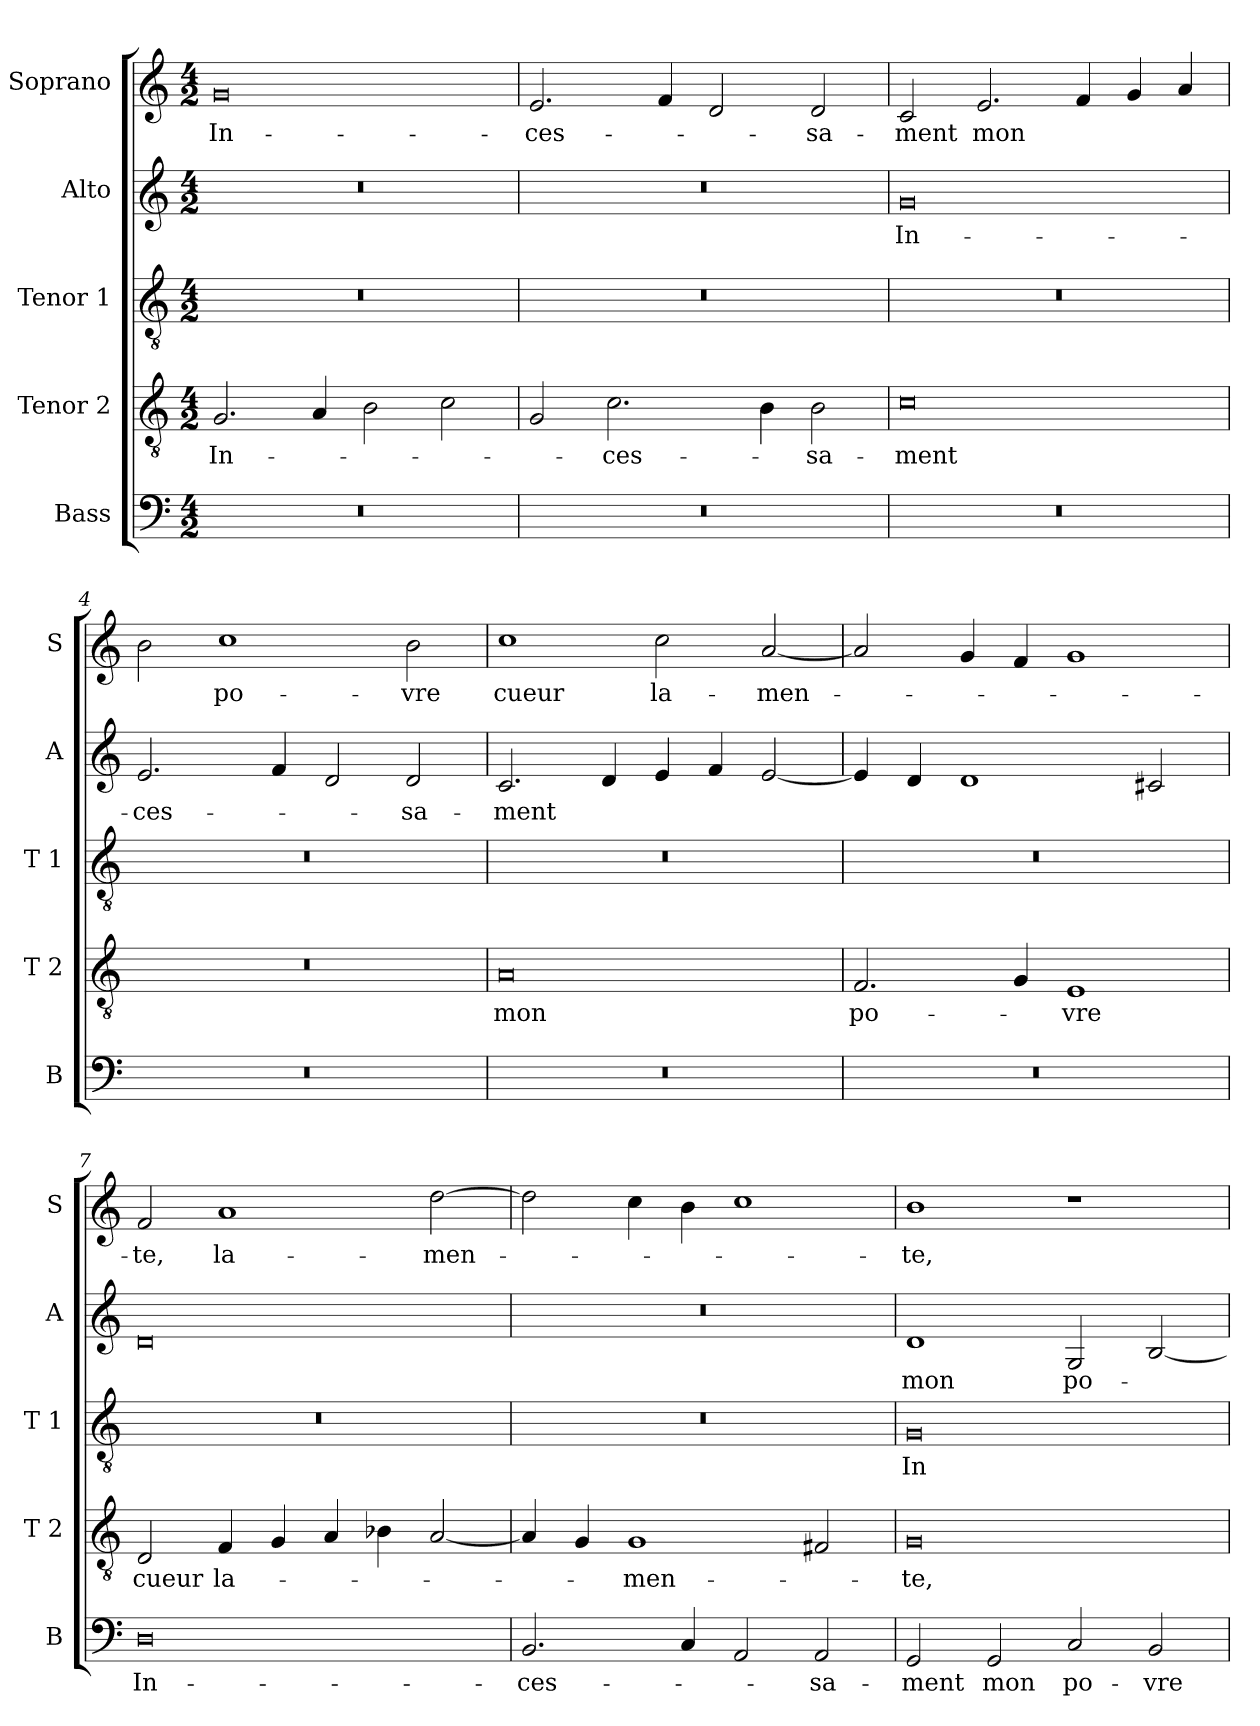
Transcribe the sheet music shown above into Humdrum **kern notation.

**kern	**text	**kern	**text	**kern	**text	**kern	**text	**kern	**text
*part5	*part5	*part4	*part4	*part3	*part3	*part2	*part2	*part1	*part1
*staff5	*staff5	*staff4	*staff4	*staff3	*staff3	*staff2	*staff2	*staff1	*staff1
*I"Bass	*	*I"Tenor 2	*	*I"Tenor 1	*	*I"Alto	*	*I"Soprano	*
*I'B	*	*I'T 2	*	*I'T 1	*	*I'A	*	*I'S	*
*clefF4	*	*clefGv2	*	*clefGv2	*	*clefG2	*	*clefG2	*
*k[]	*	*k[]	*	*k[]	*	*k[]	*	*k[]	*
*C:	*	*C:	*	*C:	*	*C:	*	*C:	*
*M4/2	*	*M4/2	*	*M4/2	*	*M4/2	*	*M4/2	*
=1	=1	=1	=1	=1	=1	=1	=1	=1	=1
!	!	!	!LO:LY:b	!	!	!	!	!	!LO:LY:b
0r	.	2.G/	In-	0r	.	0r	.	0g	In-
.	.	4A/	.	.	.	.	.	.	.
.	.	2B\	.	.	.	.	.	.	.
.	.	2c\	.	.	.	.	.	.	.
=2	=2	=2	=2	=2	=2	=2	=2	=2	=2
!	!	!	!	!	!	!	!	!	!LO:LY:b
0r	.	2G/	.	0r	.	0r	.	2.e/	-ces-
!	!	!	!LO:LY:b	!	!	!	!	!	!
.	.	2.c\	-ces-	.	.	.	.	.	.
.	.	.	.	.	.	.	.	4f/	.
.	.	.	.	.	.	.	.	2d/	.
.	.	4B\	.	.	.	.	.	.	.
!	!	!	!LO:LY:b	!	!	!	!	!	!LO:LY:b
.	.	2B\	-sa-	.	.	.	.	2d/	-sa-
=3	=3	=3	=3	=3	=3	=3	=3	=3	=3
!	!	!	!LO:LY:b	!	!	!	!LO:LY:b	!	!LO:LY:b
0r	.	0c	-ment	0r	.	0g	In-	2c/	-ment
!	!	!	!	!	!	!	!	!	!LO:LY:b
.	.	.	.	.	.	.	.	2.e/	mon
.	.	.	.	.	.	.	.	4f/	.
.	.	.	.	.	.	.	.	4g/	.
.	.	.	.	.	.	.	.	4a/	.
=4	=4	=4	=4	=4	=4	=4	=4	=4	=4
!	!	!	!	!	!	!	!LO:LY:b	!	!
0r	.	0r	.	0r	.	2.e/	-ces-	2b\	.
!	!	!	!	!	!	!	!	!	!LO:LY:b
.	.	.	.	.	.	.	.	1cc	po-
.	.	.	.	.	.	4f/	.	.	.
.	.	.	.	.	.	2d/	.	.	.
!	!	!	!	!	!	!	!LO:LY:b	!	!LO:LY:b
.	.	.	.	.	.	2d/	-sa-	2b\	-vre
=5	=5	=5	=5	=5	=5	=5	=5	=5	=5
!	!	!	!LO:LY:b	!	!	!	!LO:LY:b	!	!LO:LY:b
0r	.	0A	mon	0r	.	2.c/	-ment	1cc	cueur
.	.	.	.	.	.	4d/	.	.	.
!	!	!	!	!	!	!	!	!	!LO:LY:b
.	.	.	.	.	.	4e/	.	2cc\	la-
.	.	.	.	.	.	4f/	.	.	.
!	!	!	!	!	!	!	!	!	!LO:LY:b
.	.	.	.	.	.	[2e/	.	[2a/	-men-
=6	=6	=6	=6	=6	=6	=6	=6	=6	=6
!	!	!	!LO:LY:b	!	!	!	!	!	!
0r	.	2.F/	po-	0r	.	4e/]	.	2a/]	.
.	.	.	.	.	.	4d/	.	.	.
.	.	.	.	.	.	1d	.	4g/	.
.	.	4G/	.	.	.	.	.	4f/	.
!	!	!	!LO:LY:b	!	!	!	!	!	!
.	.	1E	-vre	.	.	.	.	1g	.
.	.	.	.	.	.	2c#X/	.	.	.
!!LO:LB:g=z
=7	=7	=7	=7	=7	=7	=7	=7	=7	=7
!	!LO:LY:b	!	!LO:LY:b	!	!	!	!	!	!LO:LY:b
0D	In-	2D/	cueur	0r	.	0d	.	2f/	-te,
!	!	!	!LO:LY:b	!	!	!	!	!	!LO:LY:b
.	.	4F/	la-	.	.	.	.	1a	la-
.	.	4G/	.	.	.	.	.	.	.
.	.	4A/	.	.	.	.	.	.	.
.	.	4B-X\	.	.	.	.	.	.	.
!	!	!	!	!	!	!	!	!	!LO:LY:b
.	.	[2A/	.	.	.	.	.	[2dd\	-men-
=8	=8	=8	=8	=8	=8	=8	=8	=8	=8
!	!LO:LY:b	!	!	!	!	!	!	!	!
2.BB/	-ces-	4A/]	.	0r	.	0r	.	2dd\]	.
.	.	4G/	.	.	.	.	.	.	.
!	!	!	!LO:LY:b	!	!	!	!	!	!
.	.	1G	-men-	.	.	.	.	4cc\	.
4C/	.	.	.	.	.	.	.	4b\	.
2AA/	.	.	.	.	.	.	.	1cc	.
!	!LO:LY:b	!	!	!	!	!	!	!	!
2AA/	-sa-	2F#X/	.	.	.	.	.	.	.
=9	=9	=9	=9	=9	=9	=9	=9	=9	=9
!	!LO:LY:b	!	!LO:LY:b	!	!LO:LY:b	!	!LO:LY:b	!	!LO:LY:b
2GG/	-ment	0G	-te,	0G	In-	1d	mon	1b	-te,
!	!LO:LY:b	!	!	!	!	!	!	!	!
2GG/	mon	.	.	.	.	.	.	.	.
!	!LO:LY:b	!	!	!	!	!	!LO:LY:b	!	!
2C/	po-	.	.	.	.	2G/	po-	1r	.
!	!LO:LY:b	!	!	!	!	!	!	!	!
2BB/	-vre	.	.	.	.	[2B/	.	.	.
=	=	=	=	=	=	=	=	=	=
*-	*-	*-	*-	*-	*-	*-	*-	*-	*-
